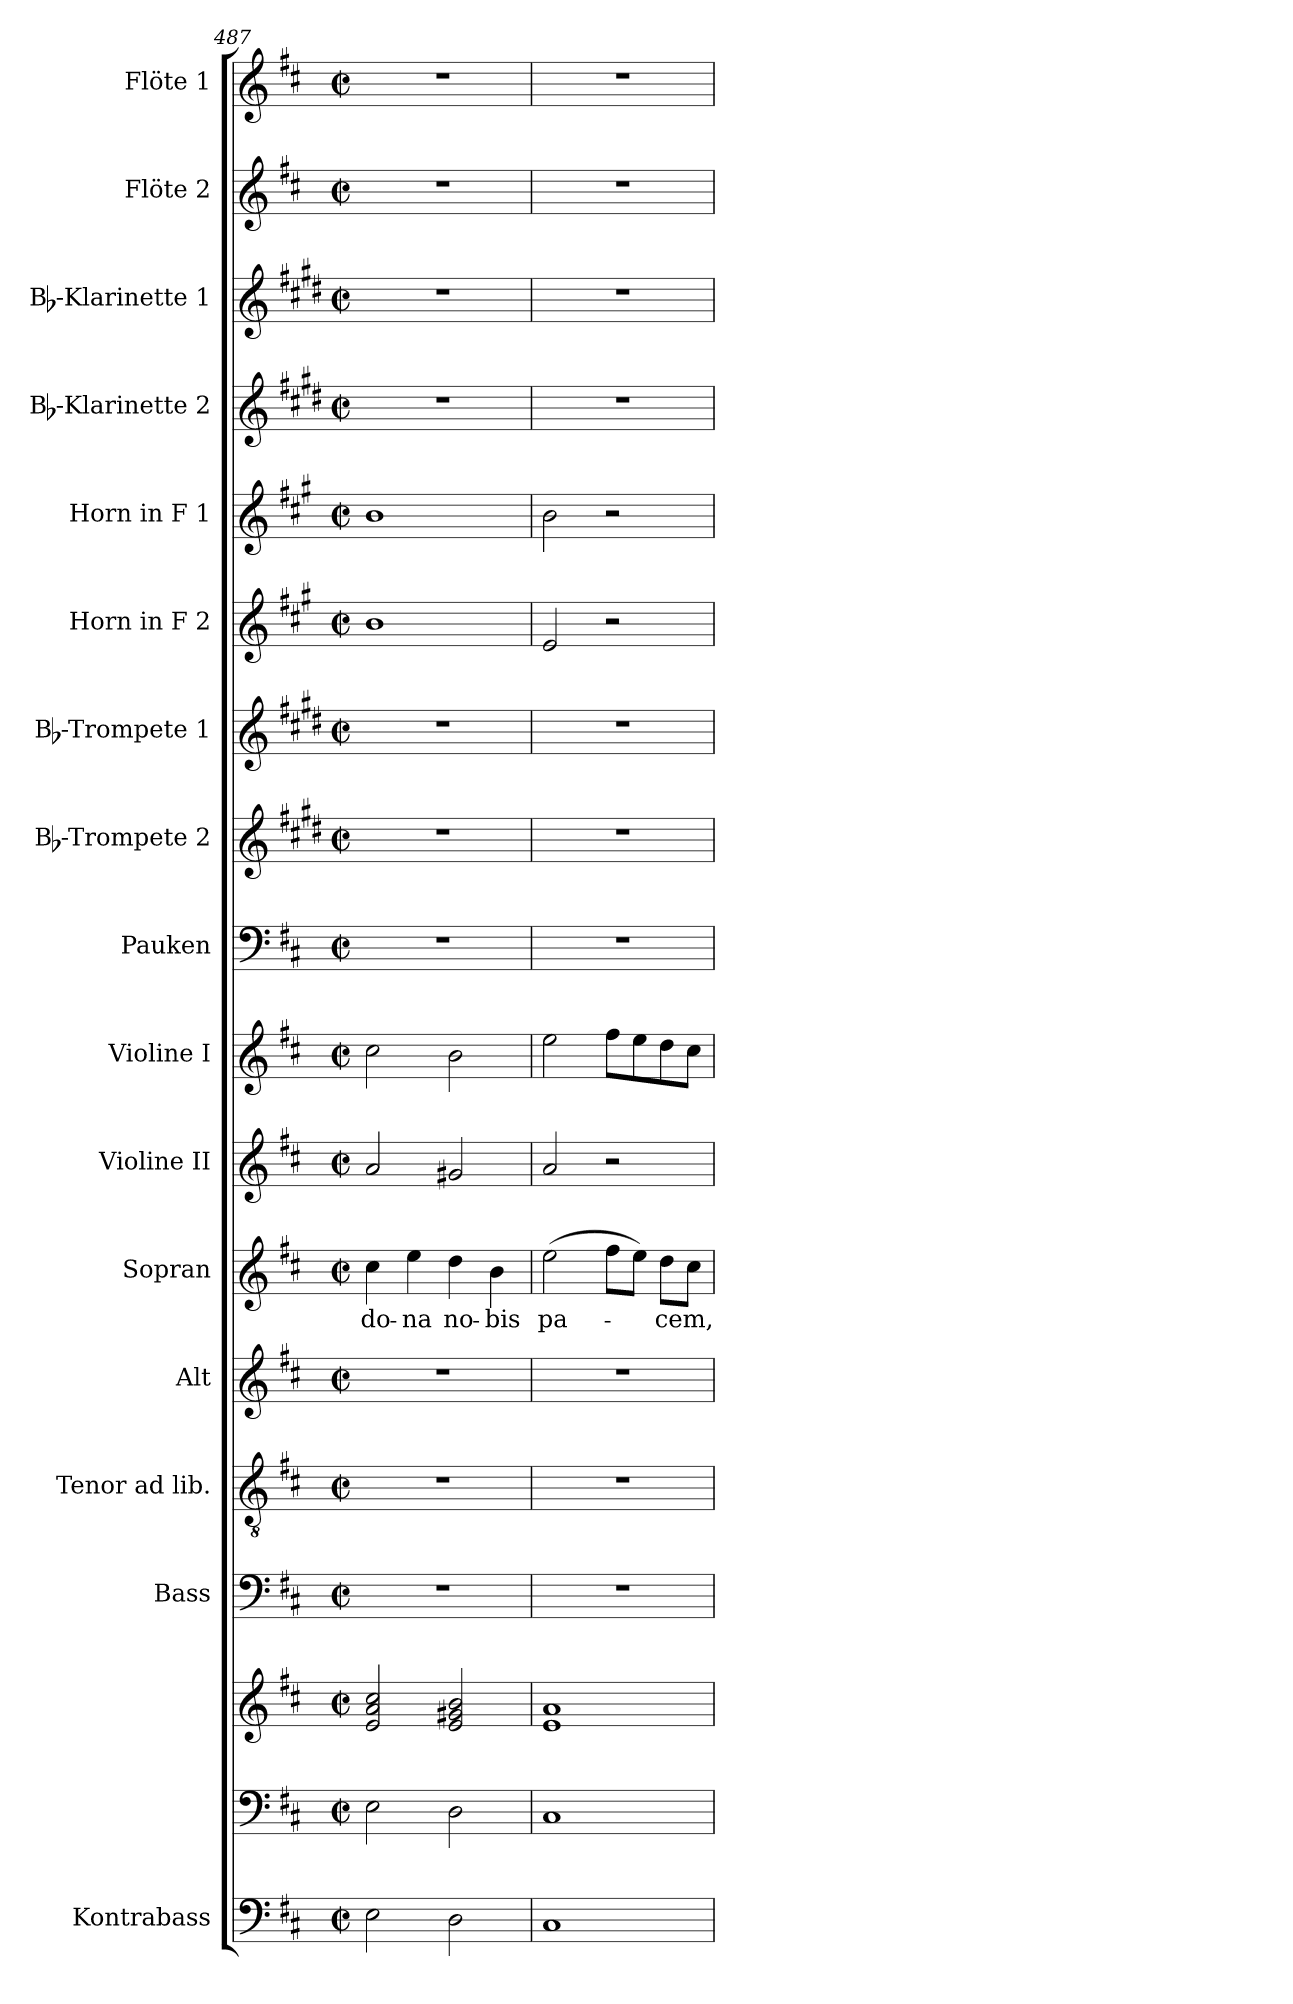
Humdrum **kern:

**kern	**kern	**kern	**kern	**kern	**kern	**kern	**text	**kern	**kern	**kern	**kern	**kern	**kern	**kern	**kern	**kern	**kern	**kern
*part17	*part16	*part16	*part15	*part14	*part13	*part12	*part12	*part11	*part10	*part9	*part8	*part7	*part6	*part5	*part4	*part3	*part2	*part1
*staff18	*staff17	*staff16	*staff15	*staff14	*staff13	*staff12	*staff12	*staff11	*staff10	*staff9	*staff8	*staff7	*staff6	*staff5	*staff4	*staff3	*staff2	*staff1
*I"Kontrabass	*	*	*I"Bass	*I"Tenor ad lib.	*I"Alt	*I"Sopran	*	*I"Violine II	*I"Violine I	*I"Pauken	*I"Bb-Trompete 2	*I"Bb-Trompete 1	*I"Horn in F 2	*I"Horn in F 1	*I"Bb-Klarinette 2	*I"Bb-Klarinette 1	*I"Flöte 2	*I"Flöte 1
*I'Kb.	*	*	*I'B.	*I'T.	*I'A.	*I'S.	*	*I'Vl. II	*I'Vl. I	*I'Pk.	*I'Bb Trp. 2	*I'Bb Trp. 1	*	*	*I'Bb Kl. 2	*I'Bb Kl. 1	*I'Fl. 2	*I'Fl. 1
*clefF4	*clefF4	*clefG2	*clefF4	*clefGv2	*clefG2	*clefG2	*	*clefG2	*clefG2	*clefF4	*clefG2	*clefG2	*clefG2	*clefG2	*clefG2	*clefG2	*clefG2	*clefG2
*ITrd7c12	*	*	*	*	*	*	*	*	*	*	*ITrd1c2	*ITrd1c2	*ITrd4c7	*ITrd4c7	*ITrd1c2	*ITrd1c2	*	*
*k[f#c#]	*k[f#c#]	*k[f#c#]	*k[f#c#]	*k[f#c#]	*k[f#c#]	*k[f#c#]	*	*k[f#c#]	*k[f#c#]	*k[f#c#]	*k[f#c#]	*k[f#c#]	*k[f#c#]	*k[f#c#]	*k[f#c#]	*k[f#c#]	*k[f#c#]	*k[f#c#]
*D:	*D:	*D:	*D:	*D:	*D:	*D:	*	*D:	*D:	*D:	*D:	*D:	*D:	*D:	*D:	*D:	*D:	*D:
*M2/2	*M2/2	*M2/2	*M2/2	*M2/2	*M2/2	*M2/2	*	*M2/2	*M2/2	*M2/2	*M2/2	*M2/2	*M2/2	*M2/2	*M2/2	*M2/2	*M2/2	*M2/2
*met(c|)	*met(c|)	*met(c|)	*met(c|)	*met(c|)	*met(c|)	*met(c|)	*	*met(c|)	*met(c|)	*met(c|)	*met(c|)	*met(c|)	*met(c|)	*met(c|)	*met(c|)	*met(c|)	*met(c|)	*met(c|)
=487	=487	=487	=487	=487	=487	=487	=487	=487	=487	=487	=487	=487	=487	=487	=487	=487	=487	=487
!	!	!	!	!	!	!	!LO:LY:b	!	!	!	!	!	!	!	!	!	!	!
2EE\	2E\	2e/ 2a/ 2cc#/	1r	1r	1r	4cc#\	do-	2a/	2cc#\	1r	1r	1r	1e	1e	1r	1r	1r	1r
!	!	!	!	!	!	!	!LO:LY:b	!	!	!	!	!	!	!	!	!	!	!
.	.	.	.	.	.	4ee\	-na	.	.	.	.	.	.	.	.	.	.	.
!	!	!	!	!	!	!	!LO:LY:b	!	!	!	!	!	!	!	!	!	!	!
2DD\	2D\	2e/ 2g#X/ 2b/	.	.	.	4dd\	no-	2g#X/	2b\	.	.	.	.	.	.	.	.	.
!	!	!	!	!	!	!	!LO:LY:b	!	!	!	!	!	!	!	!	!	!	!
.	.	.	.	.	.	4b\	-bis	.	.	.	.	.	.	.	.	.	.	.
=488	=488	=488	=488	=488	=488	=488	=488	=488	=488	=488	=488	=488	=488	=488	=488	=488	=488	=488
!	!	!	!	!	!	!	!LO:LY:b	!	!	!	!	!	!	!	!	!	!	!
1CC#	1C#	1e 1a	1r	1r	1r	(>2ee\	pa-	2a/	2ee\	1r	1r	1r	2A/	2e\	1r	1r	1r	1r
.	.	.	.	.	.	8ff#\L	.	2r	8ff#\L	.	.	.	2r	2r	.	.	.	.
.	.	.	.	.	.	8ee\J)	.	.	8ee\	.	.	.	.	.	.	.	.	.
!	!	!	!	!	!	!	!LO:LY:b	!	!	!	!	!	!	!	!	!	!	!
.	.	.	.	.	.	8dd\L	-cem,	.	8dd\	.	.	.	.	.	.	.	.	.
.	.	.	.	.	.	8cc#\J	.	.	8cc#\J	.	.	.	.	.	.	.	.	.
=	=	=	=	=	=	=	=	=	=	=	=	=	=	=	=	=	=	=
*-	*-	*-	*-	*-	*-	*-	*-	*-	*-	*-	*-	*-	*-	*-	*-	*-	*-	*-
